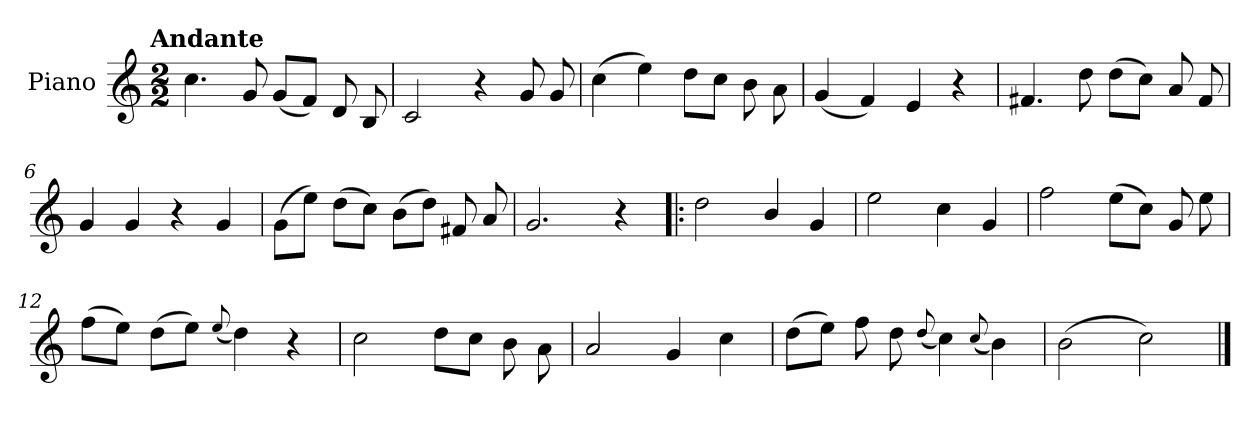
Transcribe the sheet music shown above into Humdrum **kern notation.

**kern
*part1
*staff1
*I"Piano
*I'Pno.
*clefG2
*k[]
!!LO:TX:omd:t=Andante
*M2/2
*MM92
=1
4.cc\
8g/
(<8g/L
8f/J)
8d/
8B/
=2
2c/
4r
8g/
8g/
=3
(>4cc\
4ee\)
8dd\L
8cc\J
8b\
8a\
!!LO:LB:g=z
=4
(<4g/
4f/)
4e/
4r
=5
4.f#X/
8dd\
(>8dd\L
8cc\J)
8a/
8f#/
=6
4g/
4g/
4r
4g/
=7
(>8g\L
8ee\J)
(>8dd\L
8cc\J)
(>8b\L
8dd\J)
8f#X/
8a/
!!LO:LB:g=z
=8
2.g/
4r
=9!|:
2dd\
4b/
4g/
=10
2ee\
4cc\
4g/
=11
2ff\
(>8ee\L
8cc\J)
8g/
8ee\
=12
(>8ff\L
8ee\J)
(>8dd\L
8ee\J)
(<8qqee/
4dd\)
4r
!!LO:LB:g=z
=13
2cc\
8dd\L
8cc\J
8b\
8a\
=14
2a/
4g/
4cc\
=15
(>8dd\L
8ee\J)
8ff\
8dd\
(<8qqdd/
4cc\)
(<8qqcc/
4b\)
=16
(>2b\
2cc\)
==
*-
